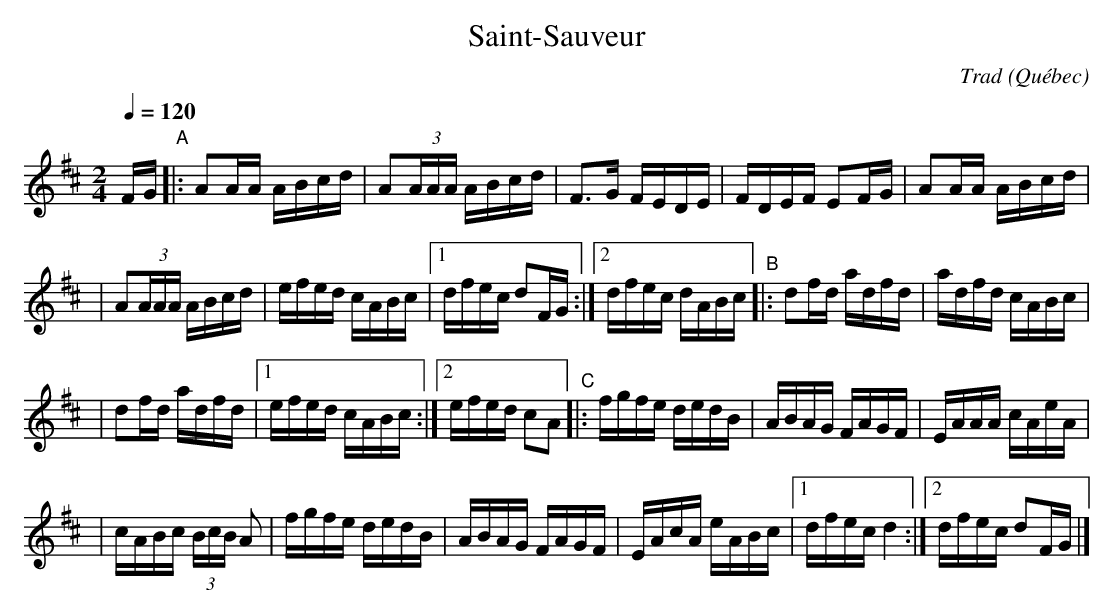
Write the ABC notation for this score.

X:1
T:Saint-Sauveur
C:Trad
O:Québec
Q:1/4=120
M:2/4
L:1/16
K:D
FG "A"|: A2AA ABcd \
| A2(3AAA ABcd | F3G FEDE \
| FDEF E2FG | A2AA ABcd |
| A2(3AAA ABcd | efed cABc \
|1 dfec d2FG :|2 dfec dABc \
"B"|: d2fd adfd | adfd cABc |
| d2fd adfd |1 efed cABc \
:|2efed c2A2 "C"|: fgfe dedB \
| ABAG FAGF | EAAA cAeA |
| cABc (3BcB A2 | fgfe dedB \
| ABAG FAGF | EAcA eABc \
|1 dfec d4 :|2 dfec d2FG |]
